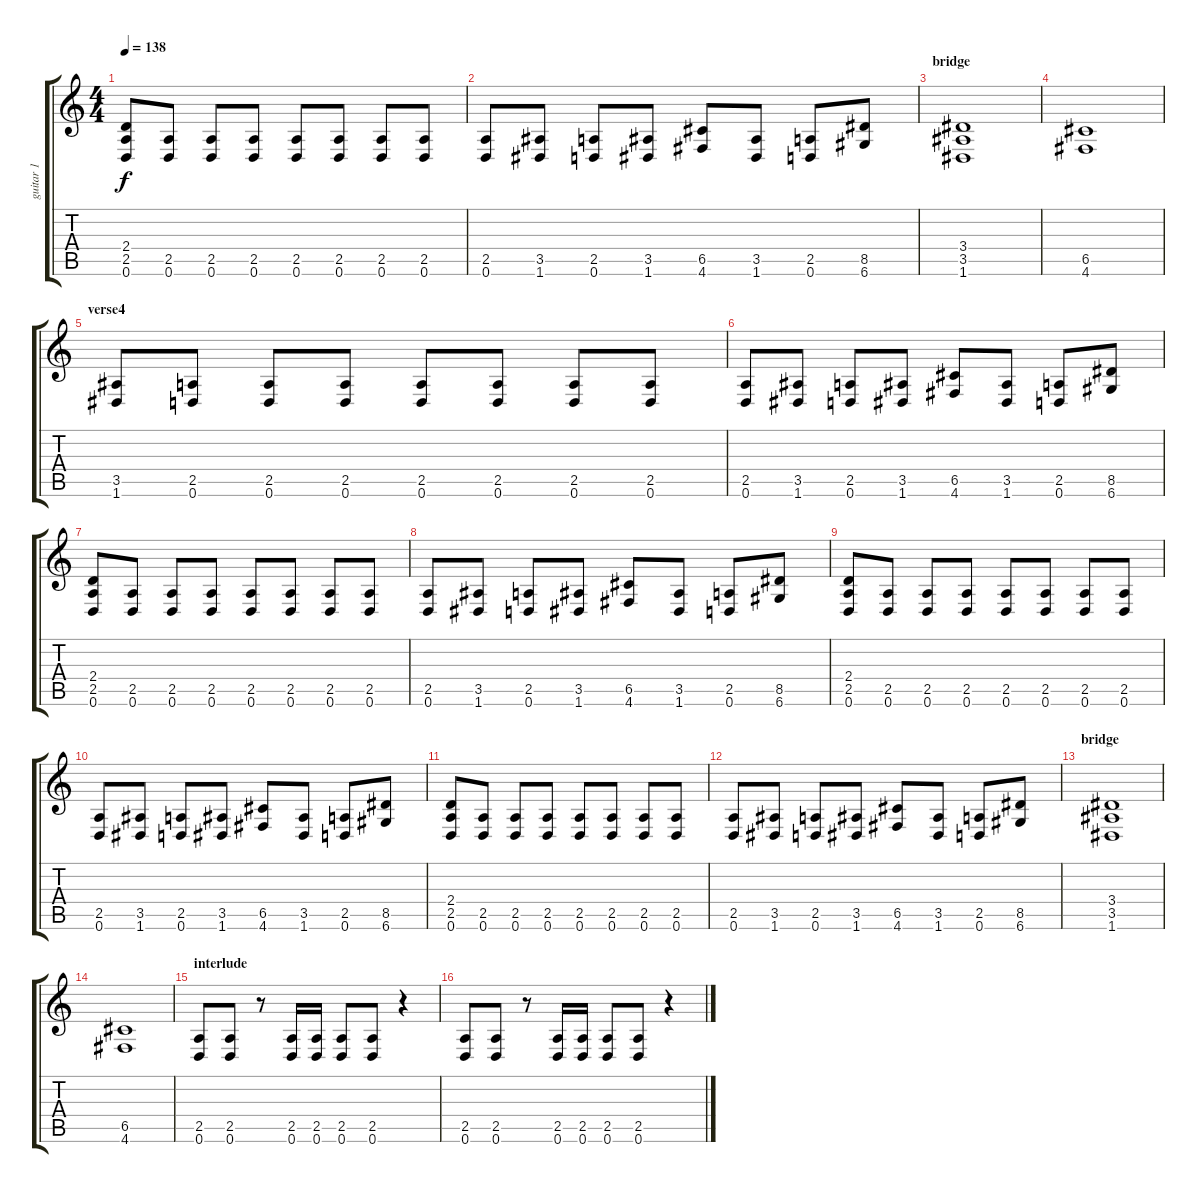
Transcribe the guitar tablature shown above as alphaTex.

\track ("guitar 1" "guitar 1") {instrument distortionguitar}
\staff {score tabs}
\tuning (D4 A3 F3 C3 G2 D2) {hide}
\ts (4 4)
\tempo 138
\clef g2
\ks c
(2.4 2.5 0.6).8{dy f} (2.5 0.6).8 (2.5 0.6).8 (2.5 0.6).8 (2.5 0.6).8 (2.5 0.6).8 (2.5 0.6).8 (2.5 0.6).8 |
(2.5 0.6).8 (3.5 1.6).8 (2.5 0.6).8 (3.5 1.6).8 (6.5 4.6).8 (3.5 1.6).8 (2.5 0.6).8 (8.5 6.6).8 |
\section ("" "bridge")
(3.4 3.5 1.6).1 |
(6.5 4.6).1 |
\section ("" "verse4")
(3.5 1.6).8 (2.5 0.6).8 (2.5 0.6).8 (2.5 0.6).8 (2.5 0.6).8 (2.5 0.6).8 (2.5 0.6).8 (2.5 0.6).8 |
(2.5 0.6).8 (3.5 1.6).8 (2.5 0.6).8 (3.5 1.6).8 (6.5 4.6).8 (3.5 1.6).8 (2.5 0.6).8 (8.5 6.6).8 |
(2.4 2.5 0.6).8 (2.5 0.6).8 (2.5 0.6).8 (2.5 0.6).8 (2.5 0.6).8 (2.5 0.6).8 (2.5 0.6).8 (2.5 0.6).8 |
(2.5 0.6).8 (3.5 1.6).8 (2.5 0.6).8 (3.5 1.6).8 (6.5 4.6).8 (3.5 1.6).8 (2.5 0.6).8 (8.5 6.6).8 |
(2.4 2.5 0.6).8 (2.5 0.6).8 (2.5 0.6).8 (2.5 0.6).8 (2.5 0.6).8 (2.5 0.6).8 (2.5 0.6).8 (2.5 0.6).8 |
(2.5 0.6).8 (3.5 1.6).8 (2.5 0.6).8 (3.5 1.6).8 (6.5 4.6).8 (3.5 1.6).8 (2.5 0.6).8 (8.5 6.6).8 |
(2.4 2.5 0.6).8 (2.5 0.6).8 (2.5 0.6).8 (2.5 0.6).8 (2.5 0.6).8 (2.5 0.6).8 (2.5 0.6).8 (2.5 0.6).8 |
(2.5 0.6).8 (3.5 1.6).8 (2.5 0.6).8 (3.5 1.6).8 (6.5 4.6).8 (3.5 1.6).8 (2.5 0.6).8 (8.5 6.6).8 |
\section ("" "bridge")
(3.4 3.5 1.6).1 |
(6.5 4.6).1 |
\section ("" "interlude")
(2.5 0.6).8 (2.5 0.6).8 r.8 (2.5 0.6).16 (2.5 0.6).16 (2.5 0.6).8 (2.5 0.6).8 r.4 |
(2.5 0.6).8 (2.5 0.6).8 r.8 (2.5 0.6).16 (2.5 0.6).16 (2.5 0.6).8 (2.5 0.6).8 r.4
